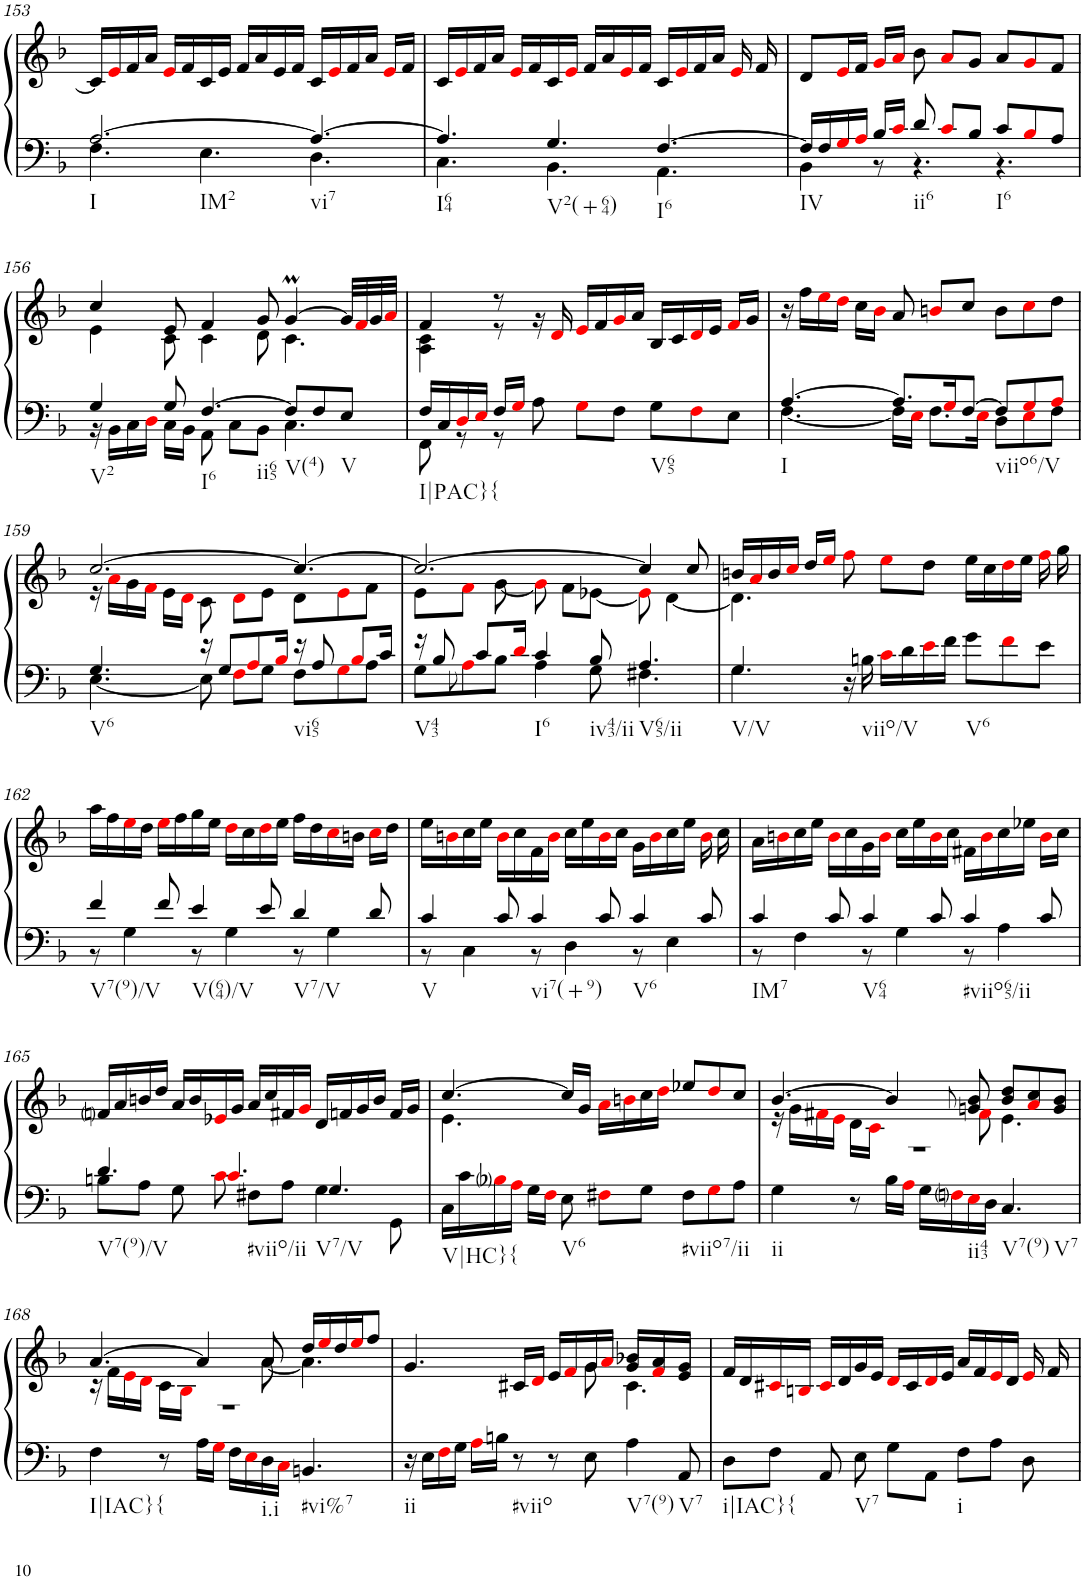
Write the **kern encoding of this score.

**kern	**kern
*part1	*part1
*staff2	*staff1
*I"Midi_2	*
!!LO:PB:g=z
*clefF4	*clefG2
*k[b-]	*k[b-]
*F:	*F:
*M9/8	*M9/8
=153	=153
*^	*^
!LO:TX:b:t=I	!	!	!
!LO:TX:b:t=IM2	!	!	!
[2.A/	4.F\	16c/LL]	1ryy
.	.	16ei/	.
.	.	16f/	.
.	.	16a/JJ	.
.	.	16ei/LL	.
.	.	16f/	.
.	4.E\	16c/	.
.	.	16e/JJ	.
.	.	16f/LL	.
.	.	16a/	.
.	.	16e/	.
.	.	16f/JJ	.
!LO:TX:b:t=vi7	!	!	!
4.A/_	4.D\	16c/LL	.
.	.	16ei/	.
.	.	16f/	.
.	.	16a/JJ	.
.	.	16ei/LL	8ryy
.	.	16f/JJ	.
=154	=154	=154	=154
!LO:TX:b:t=I64	!	!	!
4.A/]	4.C\	16c/LL	1ryy
.	.	16ei/	.
.	.	16f/	.
.	.	16a/JJ	.
.	.	16ei/LL	.
.	.	16f/	.
!LO:TX:b:t=V2(+64)	!	!	!
4.G/	4.BB-\	16c/	.
.	.	16ei/JJ	.
.	.	16f/LL	.
.	.	16a/	.
.	.	16ei/	.
.	.	16f/JJ	.
!LO:TX:b:t=I6	!	!	!
[4.F/	4.AA\	16c/LL	.
.	.	16ei/	.
.	.	16f/	.
.	.	16a/JJ	.
.	.	16ei/	8ryy
.	.	16f/	.
=155	=155	=155	=155
!LO:TX:b:t=IV	!	!	!
16F/LL]	4BB-\	8d/L	1ryy
16F/	.	.	.
16Gi/	.	16ei/L	.
16Ai/JJ	.	16f/JJ	.
16B-/LL	8r	16gi/LL	.
16ci/JJ	.	16ai/JJ	.
!LO:TX:b:t=ii6	!	!	!
8d/	4.r	8b-\	.
8ci/L	.	8ai/L	.
8B-/J	.	8g/J	.
!LO:TX:b:t=I6	!	!	!
8c/L	4.r	8a/L	.
8B-i/	.	8gi/	.
8A/J	.	8f/J	8ryy
!!LO:LB:g=z	!!
=156	=156	=156	=156
!LO:TX:b:t=V2	!	!	!
4G/	16r	4cc/	4e\
.	16BB-\LL	.	.
.	16C\	.	.
.	16Di\JJ	.	.
8G/	16C\LL	8e/	8c\
.	16BB-\JJ	.	.
!LO:TX:b:t=I6	!	!	!
!LO:TX:b:t=ii65	!	!	!
[4.F/	8AA\	4f/	4c\
.	8C\L	.	.
.	8BB-\J	8g/	8d\
!LO:TX:b:t=V(4)	!	!	!
8F/L]	4.C\	[4gM/	4.c\
8F/	.	.	.
!LO:TX:b:t=V	!	!	!
8E/J	.	32g/LLL]	.
.	.	32fi/	.
.	.	32g/	.
.	.	32ai/JJJ	.
=157	=157	=157	=157
!LO:TX:b:t=I|PAC}{	!	!	!
16F/LL	8FF\	4f/	4A\ 4c\
16C/	.	.	.
16Di/	8r	.	.
16Ei/JJ	.	.	.
16F/LL	8r	8r	8r
16Gi/JJ	.	.	.
4.ryy	8A\	4.ryy	16r
.	.	.	16di/
.	8Gi\L	.	16ei/LL
.	.	.	16f/
.	8F\J	.	16gi/
.	.	.	16a/JJ
!LO:TX:b:t=V65	!	!	!
4.ryy	8G\L	4.ryy	16B-/LL
.	.	.	16c/
.	8Fi\	.	16di/
.	.	.	16e/JJ
.	8E\J	.	16fi/LL
.	.	.	16g/JJ
=158	=158	=158	=158
!LO:TX:b:t=I	!	!	!
[4.A/	[4.F\	16r	1ryy
.	.	16ff\LL	.
.	.	16eei\	.
.	.	16ddi\JJ	.
.	.	16cc\LL	.
.	.	16b-i\JJ	.
8.A/L]	16F\LL]	8a/	.
.	16Ei\JJ	.	.
.	8.F\L	8bni/L	.
16Gi/K	.	.	.
[8F/J	.	8cc/J	.
.	16Ei\Jk	.	.
!LO:TX:b:t=viio6/V	!	!	!
8F/L]	8D\L	8b\L	.
8Gi/	8Ei\	8cci\	.
8Ai/J	8F\J	8dd\J	8ryy
!!LO:LB:g=z	!!
=159	=159	=159	=159
!LO:TX:b:t=V6	!	!	!
4.G/	[4.E\	[2.cc/	16r
.	.	.	16ai\LL
.	.	.	16g\
.	.	.	16fi\JJ
.	.	.	16e\LL
.	.	.	16di\JJ
16r	8E\]	.	8c\
8G/L	.	.	.
.	8Fi\L	.	8di\L
8Ai/	.	.	.
.	8G\J	.	8e\J
16B-i/Jk	.	.	.
!LO:TX:b:t=vi65	!	!	!
16r	8F\L	4.cc/_	8d\L
8A/	.	.	.
.	8Gi\	.	8ei\
8B-i/L	.	.	.
.	8A\J	.	8f\J
16c/Jk	.	.	.
=160	=160	=160	=160
!LO:TX:b:t=V43	!	!	!
16r	8G\L	2.cc/_	8e\L
8B-/	.	.	.
.	8qG\	.	.
.	8Ai\	.	8fi\J
8c/L	.	.	.
.	8B-\J	.	[8g\
16di/Jk	.	.	.
!LO:TX:b:t=I6	!	!	!
4c/	4A\	.	8gi\]
.	.	.	8f\L
!LO:TX:b:t=iv43/ii	!	!	!
8B-/	8G\	.	[8e-X\J
!LO:TX:b:t=V65/ii	!	!	!
4.A/	4.F#X\	4cc/]	8e-i\]
.	.	.	[4d\
.	.	8cc/	.
=161	=161	=161	=161
!LO:TX:b:t=V/V	!	!	!
4.G/	4.G\	16bn/LL	4.d\]
.	.	16ai/	.
.	.	16b/	.
.	.	16cci/JJ	.
.	.	16dd/LL	.
.	.	16eei/JJ	.
16r	2.ryy	2.ryy	8ffi\
!LO:TX:b:t=viio/V	!	!	!
16Bn\	.	.	.
16ci\LL	.	.	8eei\L
16d\	.	.	.
16ei\	.	.	8dd\J
16f\JJ	.	.	.
!LO:TX:b:t=V6	!	!	!
8g\L	.	.	16ee\LL
.	.	.	16cc\
8fi\	.	.	16ddi\
.	.	.	16ee\JJ
8e\J	.	.	16ffi\
.	.	.	16gg\
!!LO:LB:g=z	!!
=162	=162	=162	=162
!LO:TX:b:t=V7(9)/V	!	!	!
4f/	8r	1ryy	16aa\LL
.	.	.	16ff\
.	4G\	.	16eei\
.	.	.	16dd\JJ
8f/	.	.	16eei\LL
.	.	.	16ff\
!LO:TX:b:t=V(64)/V	!	!	!
4e/	8r	.	16gg\
.	.	.	16ee\JJ
.	4G\	.	16ddi\LL
.	.	.	16cc\
8e/	.	.	16ddi\
.	.	.	16ee\JJ
!LO:TX:b:t=V7/V	!	!	!
4d/	8r	.	16ff\LL
.	.	.	16dd\
.	4G\	.	16cci\
.	.	.	16bn\JJ
8d/	.	8ryy	16cci\LL
.	.	.	16dd\JJ
=163	=163	=163	=163
!LO:TX:b:t=V	!	!	!
4c/	8r	1ryy	16ee\LL
.	.	.	16bni\
.	4C\	.	16cc\
.	.	.	16ee\JJ
8c/	.	.	16bi\LL
.	.	.	16cc\
!LO:TX:b:t=vi7(+9)	!	!	!
4c/	8r	.	16f\
.	.	.	16bi\JJ
.	4D\	.	16cc\LL
.	.	.	16ee\
8c/	.	.	16bi\
.	.	.	16cc\JJ
!LO:TX:b:t=V6	!	!	!
4c/	8r	.	16g\LL
.	.	.	16bi\
.	4E\	.	16cc\
.	.	.	16ee\JJ
8c/	.	8ryy	16bi\
.	.	.	16cc\
=164	=164	=164	=164
!LO:TX:b:t=IM7	!	!	!
4c/	8r	1ryy	16a\LL
.	.	.	16bni\
.	4F\	.	16cc\
.	.	.	16ee\JJ
8c/	.	.	16bi\LL
.	.	.	16cc\
!LO:TX:b:t=V64	!	!	!
4c/	8r	.	16g\
.	.	.	16bi\JJ
.	4G\	.	16cc\LL
.	.	.	16ee\
8c/	.	.	16bi\
.	.	.	16cc\JJ
!LO:TX:b:t=#viio65/ii	!	!	!
4c/	8r	.	16f#X\LL
.	.	.	16bi\
.	4A\	.	16cc\
.	.	.	16ee-X\JJ
8c/	.	8ryy	16bi\LL
.	.	.	16cc\JJ
!!LO:LB:g=z	!!
=165	=165	=165	=165
!LO:TX:b:t=V7(9)/V	!	!	!
4.d/	8Bn\L	16fnj/LL	1ryy
.	.	16a/	.
.	8A\J	16bn/	.
.	.	16dd/JJ	.
.	8G\	16a/LL	.
.	.	16b/	.
!LO:TX:b:t=#viio/ii	!	!	!
4.ci/	8ci\	16e-Xi/	.
.	.	16g/JJ	.
.	8F#X\L	16a/LL	.
.	.	16cc/	.
.	8A\J	16f#X/	.
.	.	16gi/JJ	.
!LO:TX:b:t=V7/V	!	!	!
4.G/	4G\	16d/LL	.
.	.	16fn/	.
.	.	16g/	.
.	.	16b/JJ	.
.	8GG\	16f/LL	8ryy
.	.	16g/JJ	.
=166	=166	=166	=166
!LO:TX:b:t=V|HC}{	!	!	!
!LO:TX:b:t=V6	!	!	!
!LO:TX:b:t=#viio7/ii	!	!	!
1ryy	16C\LL	[4.cc/	4.e\
.	16c\	.	.
.	16B-ji\	.	.
.	16Ai\JJ	.	.
.	16G\LL	.	.
.	16Fi\JJ	.	.
.	8E\	16cc/LL]	4.ryy
.	.	16g/JJ	.
.	8F#Xi\L	16ai\LL	.
.	.	16bni\	.
.	8G\J	16cc\	.
.	.	16ddi\JJ	.
.	8F#\L	8ee-X/L	4.ryy
.	8Gi\	8ddi/	.
8ryy	8A\J	8cc/J	.
=167	=167	=167	=167
*	*	*	*^
!LO:TX:b:t=ii	!	!	!	!
*v	*v	*	*	*
4G\	[4.b-/	16r	8%9r
.	.	16g\LL	.
.	.	16f#Xi\	.
.	.	16ei\JJ	.
8r	.	16d\LL	.
.	.	16ci\JJ	.
16B-\LL	4b-/]	4ryy	.
16Ai\JJ	.	.	.
16G\LL	.	.	.
16Fnji\	.	.	.
.	8qg/	.	.
!LO:TX:b:t=ii43	!	!	!
16Ei\	8gn/ 8b-/	8f#i\	.
16D\JJ	.	.	.
!LO:TX:b:t=V7(9)	!	!	!
!LO:TX:b:t=V7	!	!	!
4.C/	8b-/ 8dd/L	4.e\	.
.	8ai/ 8cc/	.	.
.	8g/ 8b-/J	.	.
!!LO:LB:g=z	!!	!!
=168	=168	=168	=168
!LO:TX:b:t=I|IAC}{	!	!	!
4F\	[4.a/	16r	8%9r
.	.	16f\LL	.
.	.	16ei\	.
.	.	16di\JJ	.
8r	.	16c\LL	.
.	.	16B-i\JJ	.
16A\LL	4a/]	4ryy	.
16Gi\JJ	.	.	.
16F\LL	.	.	.
16Ei\	.	.	.
!LO:TX:b:t=i.i	!	!	!
16D\	8a/	[8a\	.
16Ci\JJ	.	.	.
!LO:TX:b:t=#vi%7	!	!	!
4.BBn/	16dd/LL	4.a\]	.
.	16eei/	.	.
.	16dd/	.	.
.	16eei/J	.	.
.	8ff/J	.	.
=169	=169	=169	=169
!LO:TX:b:t=ii	!	!	!
16r	4.g/	4.ryy	4.ryy
16E\LL	.	.	.
16Fi\	.	.	.
16G\JJ	.	.	.
16Ai\LL	.	.	.
16Bn\JJ	.	.	.
!LO:TX:b:t=#viio	!	!	!
8r	16c#X/LL	4ryy	4.ryy
.	16di/JJ	.	.
8r	16e/LL	.	.
.	16fi/	.	.
8E\	16g/	8g\	.
.	16ai/JJ	.	.
!LO:TX:b:t=V7(9)	!	!	!
4A\	8g/L	4.c#\	8b-X/L
.	8fi/	.	8a/
!LO:TX:b:t=V7	!	!	!
8AA/	8e/J	.	8g/J
=170	=170	=170	=170
!LO:TX:b:t=i|IAC}{	!	!	!
*	*v	*v	*v
8D\L	16f/LL
.	16d/
8F\J	16c#Xi/
.	16Bni/JJ
8AA/	16c#i/LL
.	16d/
!LO:TX:b:t=V7	!
8E\	16g/
.	16e/JJ
8G\L	16di/LL
.	16c#/
8AA\J	16di/
.	16e/JJ
!LO:TX:b:t=i	!
8F\L	16a/LL
.	16f/
8A\J	16ei/
.	16d/JJ
8D\	16ei/
.	16f/
=	=
*-	*-
